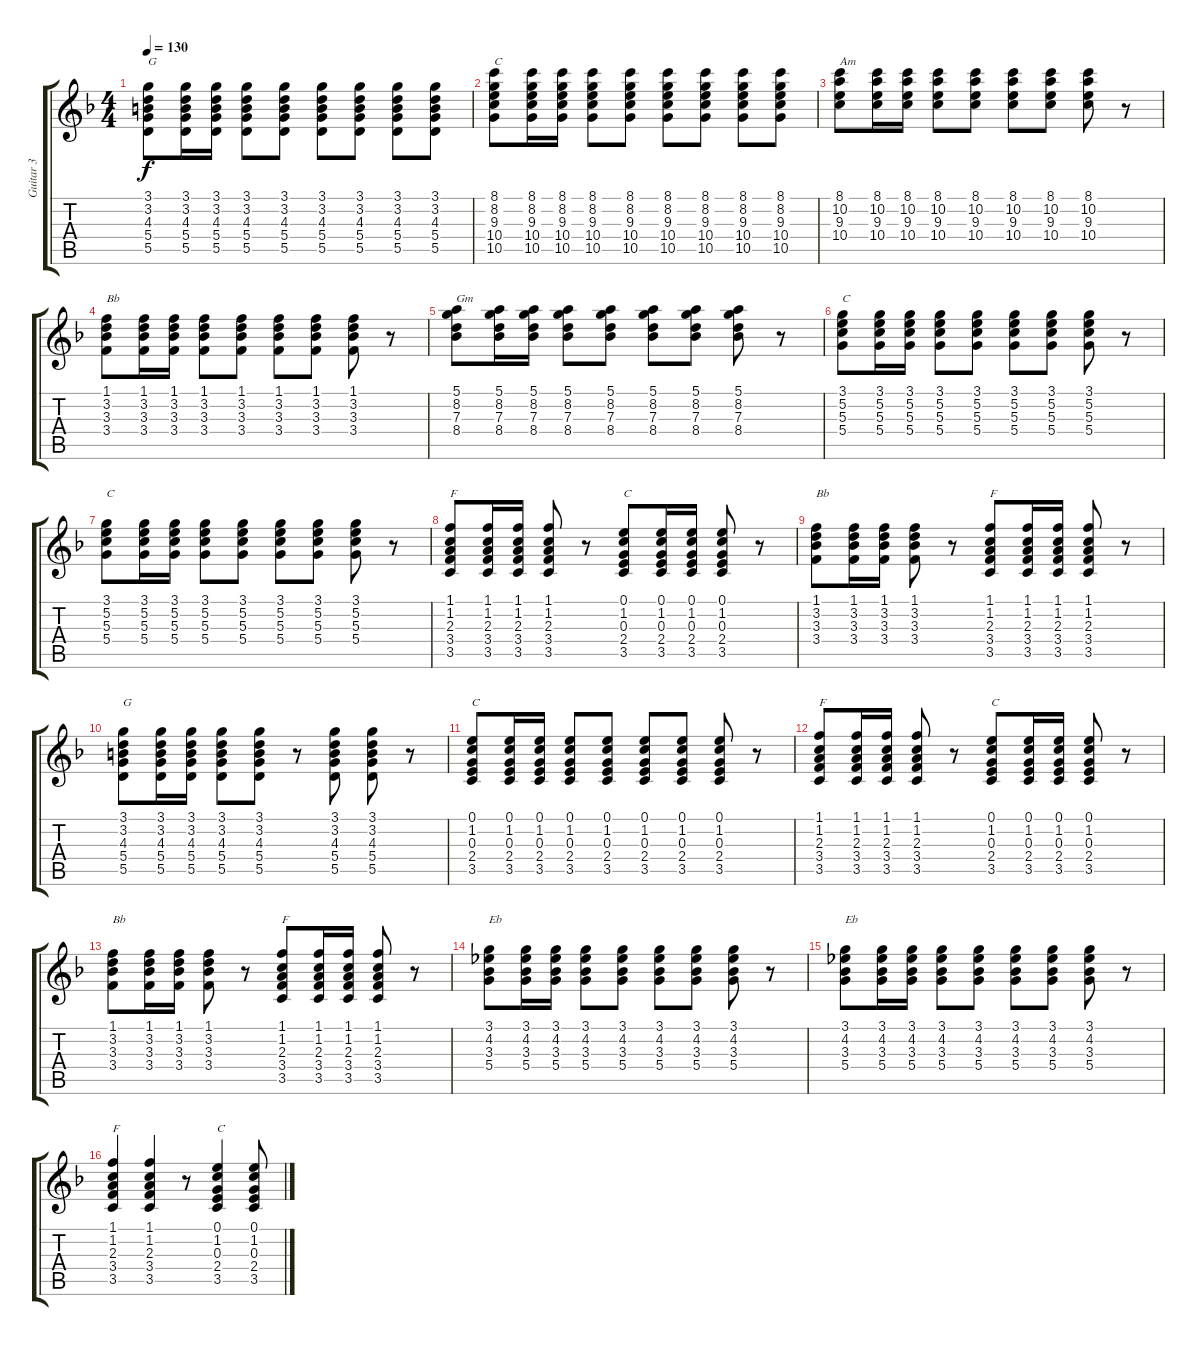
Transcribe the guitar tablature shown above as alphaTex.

\track ("Guitar 3" "Guitar 3") {instrument electricguitarclean}
\staff {score tabs}
\tuning (E4 B3 G3 D3 A2 E2) {hide}
\ts (4 4)
\tempo 130
\clef g2
\ks f
(3.1 3.2 4.3 5.4 5.5).8{txt "G" dy f} (3.1 3.2 4.3 5.4 5.5).16 (3.1 3.2 4.3 5.4 5.5).16 (3.1 3.2 4.3 5.4 5.5).8 (3.1 3.2 4.3 5.4 5.5).8 (3.1 3.2 4.3 5.4 5.5).8 (3.1 3.2 4.3 5.4 5.5).8 (3.1 3.2 4.3 5.4 5.5).8 (3.1 3.2 4.3 5.4 5.5).8 |
(8.1 8.2 9.3 10.4 10.5).8{txt "C"} (8.1 8.2 9.3 10.4 10.5).16 (8.1 8.2 9.3 10.4 10.5).16 (8.1 8.2 9.3 10.4 10.5).8 (8.1 8.2 9.3 10.4 10.5).8 (8.1 8.2 9.3 10.4 10.5).8 (8.1 8.2 9.3 10.4 10.5).8 (8.1 8.2 9.3 10.4 10.5).8 (8.1 8.2 9.3 10.4 10.5).8 |
(8.1 10.2 9.3 10.4).8{txt "Am"} (8.1 10.2 9.3 10.4).16 (8.1 10.2 9.3 10.4).16 (8.1 10.2 9.3 10.4).8 (8.1 10.2 9.3 10.4).8 (8.1 10.2 9.3 10.4).8 (8.1 10.2 9.3 10.4).8 (8.1 10.2 9.3 10.4).8 r.8 |
(1.1 3.2 3.3 3.4).8{txt "Bb"} (1.1 3.2 3.3 3.4).16 (1.1 3.2 3.3 3.4).16 (1.1 3.2 3.3 3.4).8 (1.1 3.2 3.3 3.4).8 (1.1 3.2 3.3 3.4).8 (1.1 3.2 3.3 3.4).8 (1.1 3.2 3.3 3.4).8 r.8 |
(5.1 8.2 7.3 8.4).8{txt "Gm"} (5.1 8.2 7.3 8.4).16 (5.1 8.2 7.3 8.4).16 (5.1 8.2 7.3 8.4).8 (5.1 8.2 7.3 8.4).8 (5.1 8.2 7.3 8.4).8 (5.1 8.2 7.3 8.4).8 (5.1 8.2 7.3 8.4).8 r.8 |
(3.1 5.2 5.3 5.4).8{txt "C"} (3.1 5.2 5.3 5.4).16 (3.1 5.2 5.3 5.4).16 (3.1 5.2 5.3 5.4).8 (3.1 5.2 5.3 5.4).8 (3.1 5.2 5.3 5.4).8 (3.1 5.2 5.3 5.4).8 (3.1 5.2 5.3 5.4).8 r.8 |
(3.1 5.2 5.3 5.4).8{txt "C"} (3.1 5.2 5.3 5.4).16 (3.1 5.2 5.3 5.4).16 (3.1 5.2 5.3 5.4).8 (3.1 5.2 5.3 5.4).8 (3.1 5.2 5.3 5.4).8 (3.1 5.2 5.3 5.4).8 (3.1 5.2 5.3 5.4).8 r.8 |
(1.1 1.2 2.3 3.4 3.5).8{txt "F"} (1.1 1.2 2.3 3.4 3.5).16 (1.1 1.2 2.3 3.4 3.5).16 (1.1 1.2 2.3 3.4 3.5).8 r.8 (0.1 1.2 0.3 2.4 3.5).8{txt "C"} (0.1 1.2 0.3 2.4 3.5).16 (0.1 1.2 0.3 2.4 3.5).16 (0.1 1.2 0.3 2.4 3.5).8 r.8 |
(1.1 3.2 3.3 3.4).8{txt "Bb"} (1.1 3.2 3.3 3.4).16 (1.1 3.2 3.3 3.4).16 (1.1 3.2 3.3 3.4).8 r.8 (1.1 1.2 2.3 3.4 3.5).8{txt "F"} (1.1 1.2 2.3 3.4 3.5).16 (1.1 1.2 2.3 3.4 3.5).16 (1.1 1.2 2.3 3.4 3.5).8 r.8 |
(3.1 3.2 4.3 5.4 5.5).8{txt "G"} (3.1 3.2 4.3 5.4 5.5).16 (3.1 3.2 4.3 5.4 5.5).16 (3.1 3.2 4.3 5.4 5.5).8 (3.1 3.2 4.3 5.4 5.5).8 r.8 (3.1 3.2 4.3 5.4 5.5).8 (3.1 3.2 4.3 5.4 5.5).8 r.8 |
(0.1 1.2 0.3 2.4 3.5).8{txt "C"} (0.1 1.2 0.3 2.4 3.5).16 (0.1 1.2 0.3 2.4 3.5).16 (0.1 1.2 0.3 2.4 3.5).8 (0.1 1.2 0.3 2.4 3.5).8 (0.1 1.2 0.3 2.4 3.5).8 (0.1 1.2 0.3 2.4 3.5).8 (0.1 1.2 0.3 2.4 3.5).8 r.8 |
(1.1 1.2 2.3 3.4 3.5).8{txt "F"} (1.1 1.2 2.3 3.4 3.5).16 (1.1 1.2 2.3 3.4 3.5).16 (1.1 1.2 2.3 3.4 3.5).8 r.8 (0.1 1.2 0.3 2.4 3.5).8{txt "C"} (0.1 1.2 0.3 2.4 3.5).16 (0.1 1.2 0.3 2.4 3.5).16 (0.1 1.2 0.3 2.4 3.5).8 r.8 |
(1.1 3.2 3.3 3.4).8{txt "Bb"} (1.1 3.2 3.3 3.4).16 (1.1 3.2 3.3 3.4).16 (1.1 3.2 3.3 3.4).8 r.8 (1.1 1.2 2.3 3.4 3.5).8{txt "F"} (1.1 1.2 2.3 3.4 3.5).16 (1.1 1.2 2.3 3.4 3.5).16 (1.1 1.2 2.3 3.4 3.5).8 r.8 |
(3.1 4.2 3.3 5.4).8{txt "Eb"} (3.1 4.2 3.3 5.4).16 (3.1 4.2 3.3 5.4).16 (3.1 4.2 3.3 5.4).8 (3.1 4.2 3.3 5.4).8 (3.1 4.2 3.3 5.4).8 (3.1 4.2 3.3 5.4).8 (3.1 4.2 3.3 5.4).8 r.8 |
(3.1 4.2 3.3 5.4).8{txt "Eb"} (3.1 4.2 3.3 5.4).16 (3.1 4.2 3.3 5.4).16 (3.1 4.2 3.3 5.4).8 (3.1 4.2 3.3 5.4).8 (3.1 4.2 3.3 5.4).8 (3.1 4.2 3.3 5.4).8 (3.1 4.2 3.3 5.4).8 r.8 |
(1.1 1.2 2.3 3.4 3.5).4{txt "F"} (1.1 1.2 2.3 3.4 3.5).4 r.8 (0.1 1.2 0.3 2.4 3.5).4{txt "C"} (0.1 1.2 0.3 2.4 3.5).8
